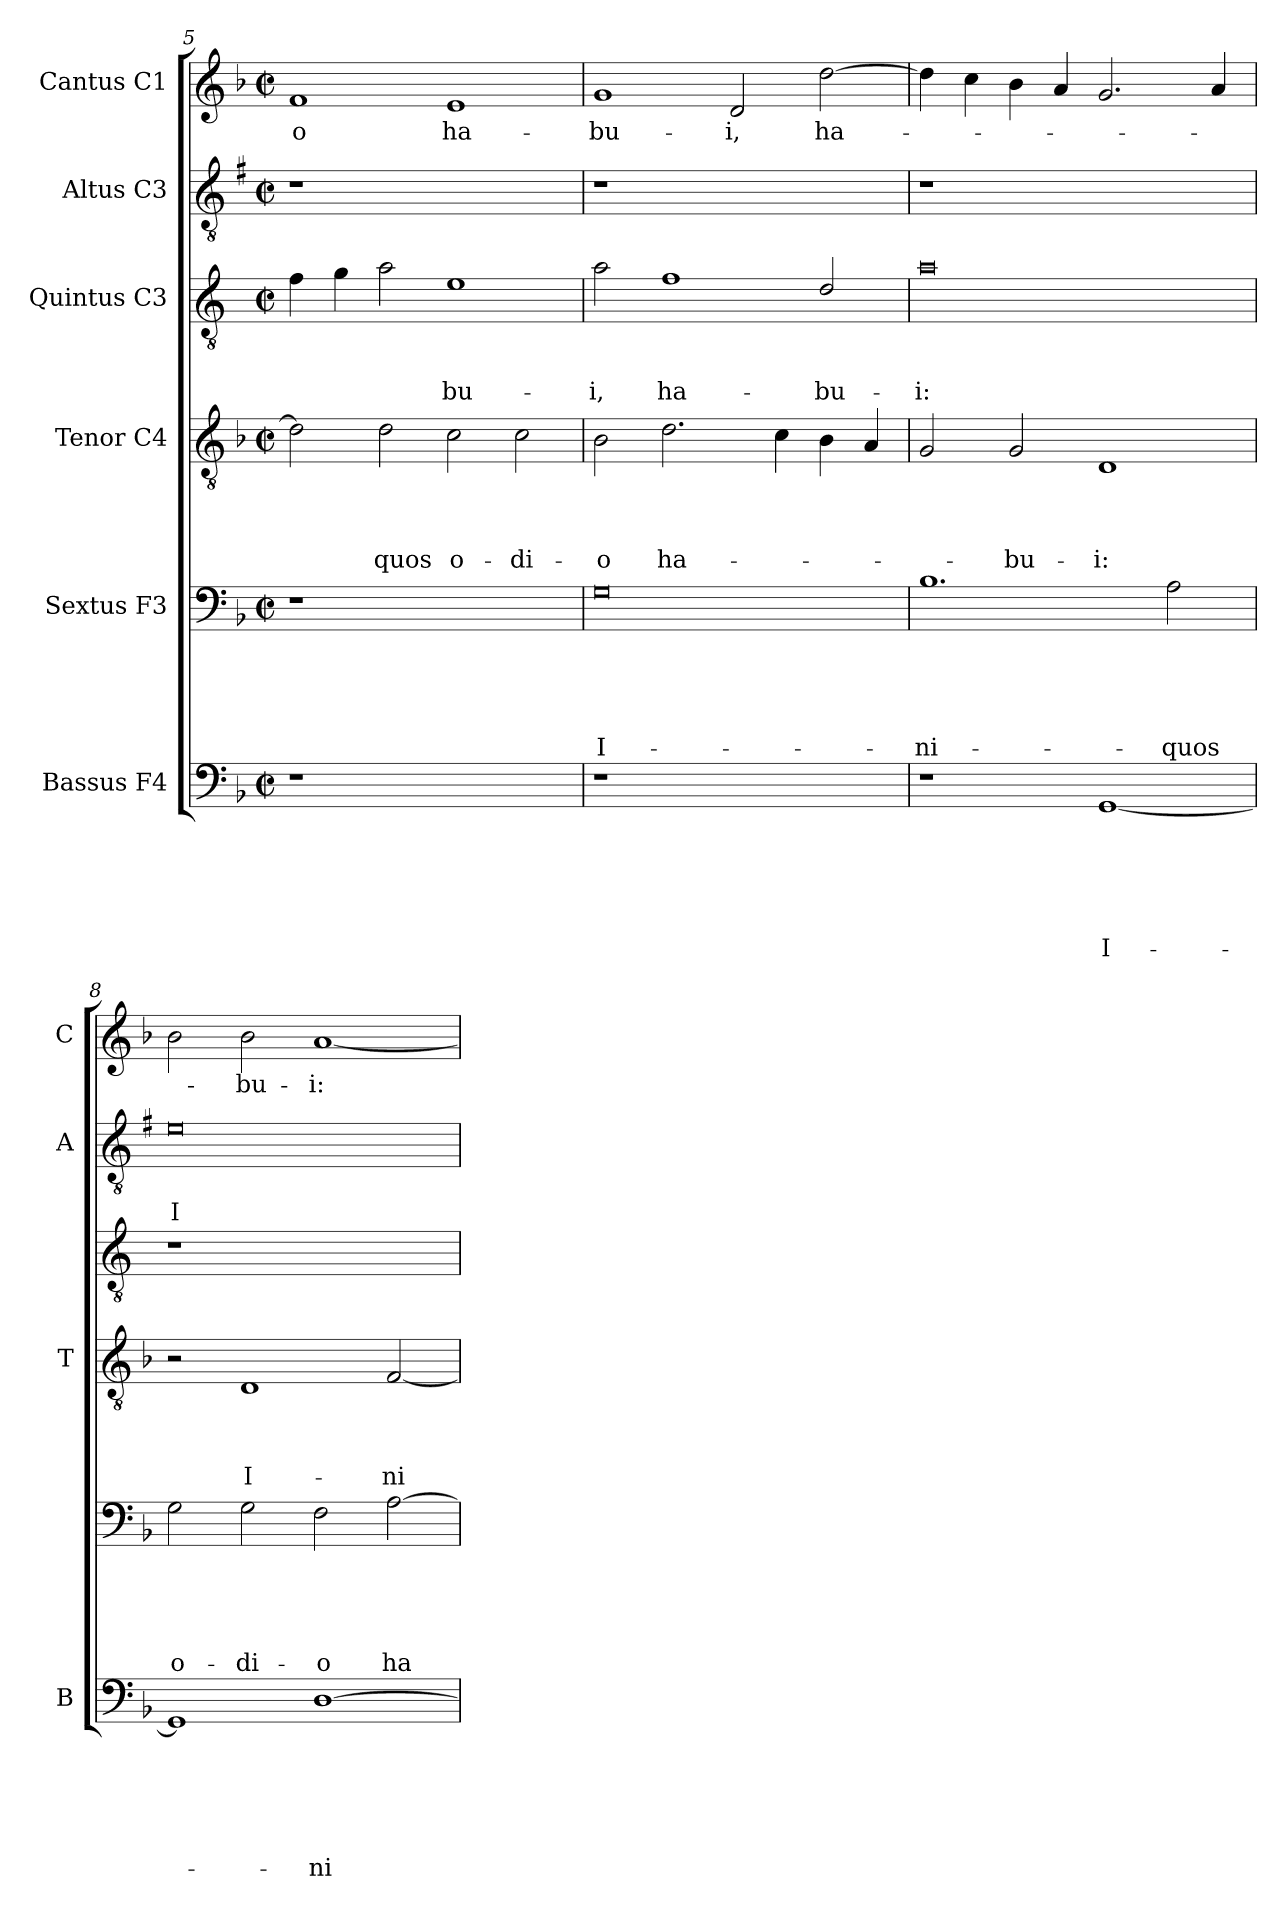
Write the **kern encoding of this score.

**kern	**text	**text	**text	**text	**text	**text	**kern	**text	**text	**text	**text	**text	**kern	**text	**text	**text	**text	**kern	**text	**text	**text	**kern	**text	**text	**kern	**text
*part6	*part6	*part6	*part6	*part6	*part6	*part6	*part5	*part5	*part5	*part5	*part5	*part5	*part4	*part4	*part4	*part4	*part4	*part3	*part3	*part3	*part3	*part2	*part2	*part2	*part1	*part1
*staff6	*staff6	*staff6	*staff6	*staff6	*staff6	*staff6	*staff5	*staff5	*staff5	*staff5	*staff5	*staff5	*staff4	*staff4	*staff4	*staff4	*staff4	*staff3	*staff3	*staff3	*staff3	*staff2	*staff2	*staff2	*staff1	*staff1
*I"Bassus F4	*	*	*	*	*	*	*I"Sextus F3	*	*	*	*	*	*I"Tenor C4	*	*	*	*	*I"Quintus C3	*	*	*	*I"Altus C3	*	*	*I"Cantus C1	*
*I'B	*	*	*	*	*	*	*	*	*	*	*	*	*I'T	*	*	*	*	*	*	*	*	*I'A	*	*	*I'C	*
*clefF4	*	*	*	*	*	*	*clefF4	*	*	*	*	*	*clefGv2	*	*	*	*	*clefGv2	*	*	*	*clefGv2	*	*	*clefG2	*
*	*	*	*	*	*	*	*	*	*	*	*	*	*	*	*	*	*	*ITrd4c7	*	*	*	*ITrd1c2	*	*	*	*
*k[b-]	*	*	*	*	*	*	*k[b-]	*	*	*	*	*	*k[b-]	*	*	*	*	*k[b-]	*	*	*	*k[b-]	*	*	*k[b-]	*
*F:	*	*	*	*	*	*	*F:	*	*	*	*	*	*F:	*	*	*	*	*F:	*	*	*	*F:	*	*	*F:	*
*M2/2	*	*	*	*	*	*	*M2/2	*	*	*	*	*	*M2/2	*	*	*	*	*M2/2	*	*	*	*M2/2	*	*	*M2/2	*
*met(c|)	*	*	*	*	*	*	*met(c|)	*	*	*	*	*	*met(c|)	*	*	*	*	*met(c|)	*	*	*	*met(c|)	*	*	*met(c|)	*
=5	=5	=5	=5	=5	=5	=5	=5	=5	=5	=5	=5	=5	=5	=5	=5	=5	=5	=5	=5	=5	=5	=5	=5	=5	=5	=5
!	!	!	!	!	!	!	!	!	!	!	!	!	!	!	!	!	!	!	!	!	!	!	!	!	!	!LO:LY:b
1r	.	.	.	.	.	.	1r	.	.	.	.	.	2d\]	.	.	.	.	4B-\	.	.	.	1r	.	.	1f	-o
.	.	.	.	.	.	.	.	.	.	.	.	.	.	.	.	.	.	4c\	.	.	.	.	.	.	.	.
!	!	!	!	!	!	!	!	!	!	!	!	!	!	!	!	!	!LO:LY:b	!	!	!	!	!	!	!	!	!
.	.	.	.	.	.	.	.	.	.	.	.	.	2d\	.	.	.	-quos	2d\	.	.	.	.	.	.	.	.
!	!	!	!	!	!	!	!	!	!	!	!	!	!	!	!	!	!LO:LY:b	!	!	!	!LO:LY:b	!	!	!	!	!LO:LY:b
1ryy	.	.	.	.	.	.	1ryy	.	.	.	.	.	2c\	.	.	.	o-	1A	.	.	-bu-	1ryy	.	.	1e	ha-
!	!	!	!	!	!	!	!	!	!	!	!	!	!	!	!	!	!LO:LY:b	!	!	!	!	!	!	!	!	!
.	.	.	.	.	.	.	.	.	.	.	.	.	2c\	.	.	.	-di-	.	.	.	.	.	.	.	.	.
=6	=6	=6	=6	=6	=6	=6	=6	=6	=6	=6	=6	=6	=6	=6	=6	=6	=6	=6	=6	=6	=6	=6	=6	=6	=6	=6
!	!	!	!	!	!	!	!	!	!	!	!	!LO:LY:b	!	!	!	!	!LO:LY:b	!	!	!	!LO:LY:b	!	!	!	!	!LO:LY:b
1r	.	.	.	.	.	.	0G	.	.	.	.	I-	2B-\	.	.	.	-o	2d\	.	.	-i,	1r	.	.	1g	-bu-
!	!	!	!	!	!	!	!	!	!	!	!	!	!	!	!	!	!LO:LY:b	!	!	!	!LO:LY:b	!	!	!	!	!
.	.	.	.	.	.	.	.	.	.	.	.	.	2.d\	.	.	.	ha-	1B-	.	.	ha-	.	.	.	.	.
!	!	!	!	!	!	!	!	!	!	!	!	!	!	!	!	!	!	!	!	!	!	!	!	!	!	!LO:LY:b
1ryy	.	.	.	.	.	.	.	.	.	.	.	.	.	.	.	.	.	.	.	.	.	1ryy	.	.	2d/	-i,
.	.	.	.	.	.	.	.	.	.	.	.	.	4c\	.	.	.	.	.	.	.	.	.	.	.	.	.
!	!	!	!	!	!	!	!	!	!	!	!	!	!	!	!	!	!	!	!	!	!LO:LY:b	!	!	!	!	!LO:LY:b
.	.	.	.	.	.	.	.	.	.	.	.	.	4B-\	.	.	.	.	2G/	.	.	-bu-	.	.	.	[2dd\	ha-
.	.	.	.	.	.	.	.	.	.	.	.	.	4A/	.	.	.	.	.	.	.	.	.	.	.	.	.
!!LO:LB:g=z
=7	=7	=7	=7	=7	=7	=7	=7	=7	=7	=7	=7	=7	=7	=7	=7	=7	=7	=7	=7	=7	=7	=7	=7	=7	=7	=7
!	!	!	!	!	!	!	!	!	!	!	!	!LO:LY:b	!	!	!	!	!	!	!	!	!LO:LY:b	!	!	!	!	!
1r	.	.	.	.	.	.	1.B-	.	.	.	.	-ni-	2G/	.	.	.	.	0d	.	.	-i:	1r	.	.	4dd\]	.
.	.	.	.	.	.	.	.	.	.	.	.	.	.	.	.	.	.	.	.	.	.	.	.	.	4cc\	.
!	!	!	!	!	!	!	!	!	!	!	!	!	!	!	!	!	!LO:LY:b	!	!	!	!	!	!	!	!	!
.	.	.	.	.	.	.	.	.	.	.	.	.	2G/	.	.	.	-bu-	.	.	.	.	.	.	.	4b-\	.
.	.	.	.	.	.	.	.	.	.	.	.	.	.	.	.	.	.	.	.	.	.	.	.	.	4a/	.
!	!	!	!	!	!	!LO:LY:b	!	!	!	!	!	!	!	!	!	!	!LO:LY:b	!	!	!	!	!	!	!	!	!
[1GG	.	.	.	.	.	I-	.	.	.	.	.	.	1D	.	.	.	-i:	.	.	.	.	1ryy	.	.	2.g/	.
!	!	!	!	!	!	!	!	!	!	!	!	!LO:LY:b	!	!	!	!	!	!	!	!	!	!	!	!	!	!
.	.	.	.	.	.	.	2A\	.	.	.	.	-quos	.	.	.	.	.	.	.	.	.	.	.	.	.	.
.	.	.	.	.	.	.	.	.	.	.	.	.	.	.	.	.	.	.	.	.	.	.	.	.	4a/	.
=8	=8	=8	=8	=8	=8	=8	=8	=8	=8	=8	=8	=8	=8	=8	=8	=8	=8	=8	=8	=8	=8	=8	=8	=8	=8	=8
!	!	!	!	!	!	!	!	!	!	!	!	!LO:LY:b	!	!	!	!	!	!	!	!	!	!	!	!LO:LY:b	!	!
1GG]	.	.	.	.	.	.	2G\	.	.	.	.	o-	2r	.	.	.	.	1r	.	.	.	0d	.	I-	2b-\	.
!	!	!	!	!	!	!	!	!	!	!	!	!LO:LY:b	!	!	!	!	!LO:LY:b	!	!	!	!	!	!	!	!	!LO:LY:b
.	.	.	.	.	.	.	2G\	.	.	.	.	-di-	1D	.	.	.	I-	.	.	.	.	.	.	.	2b-\	-bu-
!	!	!	!	!	!	!LO:LY:b	!	!	!	!	!	!LO:LY:b	!	!	!	!	!	!	!	!	!	!	!	!	!	!LO:LY:b
[1D	.	.	.	.	.	-ni-	2F\	.	.	.	.	-o	.	.	.	.	.	1ryy	.	.	.	.	.	.	[1a	-i:
!	!	!	!	!	!	!	!	!	!	!	!	!LO:LY:b	!	!	!	!	!LO:LY:b	!	!	!	!	!	!	!	!	!
.	.	.	.	.	.	.	[2A\	.	.	.	.	ha-	[2F/	.	.	.	-ni-	.	.	.	.	.	.	.	.	.
=	=	=	=	=	=	=	=	=	=	=	=	=	=	=	=	=	=	=	=	=	=	=	=	=	=	=
*-	*-	*-	*-	*-	*-	*-	*-	*-	*-	*-	*-	*-	*-	*-	*-	*-	*-	*-	*-	*-	*-	*-	*-	*-	*-	*-
